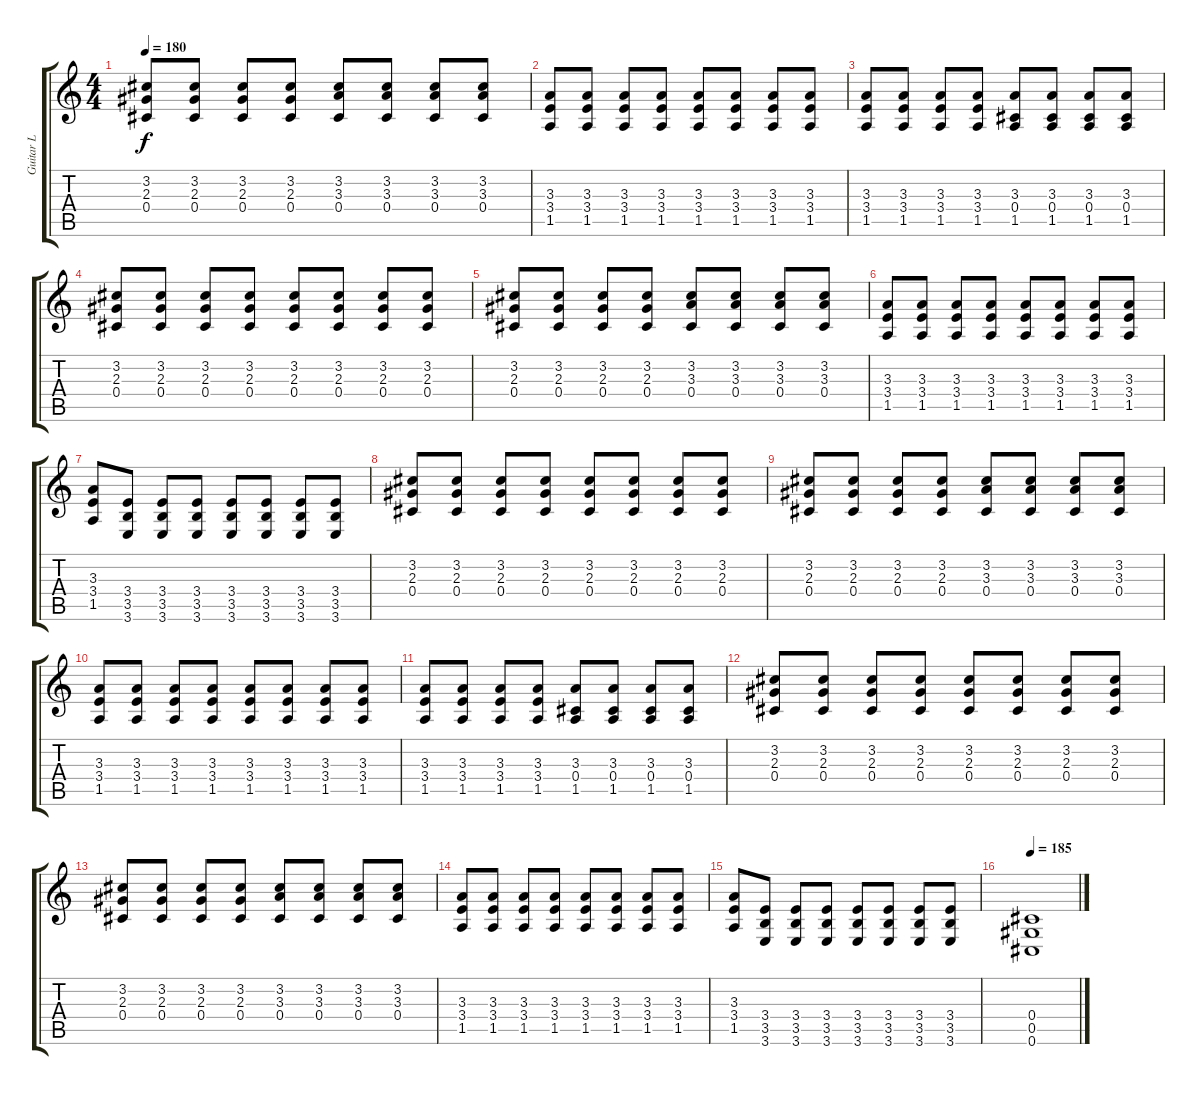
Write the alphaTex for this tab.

\track ("Guitar L" "Guitar L") {instrument distortionguitar}
\staff {score tabs}
\tuning (Eb4 Bb3 Gb3 Db3 Ab2 Db2) {hide}
\ts (4 4)
\tempo 180
\clef g2
\ks c
(3.2 2.3 0.4).8{dy f} (3.2 2.3 0.4).8 (3.2 2.3 0.4).8 (3.2 2.3 0.4).8 (3.2 3.3 0.4).8 (3.2 3.3 0.4).8 (3.2 3.3 0.4).8 (3.2 3.3 0.4).8 |
(3.3 3.4 1.5).8 (3.3 3.4 1.5).8 (3.3 3.4 1.5).8 (3.3 3.4 1.5).8 (3.3 3.4 1.5).8 (3.3 3.4 1.5).8 (3.3 3.4 1.5).8 (3.3 3.4 1.5).8 |
(3.3 3.4 1.5).8 (3.3 3.4 1.5).8 (3.3 3.4 1.5).8 (3.3 3.4 1.5).8 (3.3 0.4 1.5).8 (3.3 0.4 1.5).8 (3.3 0.4 1.5).8 (3.3 0.4 1.5).8 |
(3.2 2.3 0.4).8 (3.2 2.3 0.4).8 (3.2 2.3 0.4).8 (3.2 2.3 0.4).8 (3.2 2.3 0.4).8 (3.2 2.3 0.4).8 (3.2 2.3 0.4).8 (3.2 2.3 0.4).8 |
(3.2 2.3 0.4).8 (3.2 2.3 0.4).8 (3.2 2.3 0.4).8 (3.2 2.3 0.4).8 (3.2 3.3 0.4).8 (3.2 3.3 0.4).8 (3.2 3.3 0.4).8 (3.2 3.3 0.4).8 |
(3.3 3.4 1.5).8 (3.3 3.4 1.5).8 (3.3 3.4 1.5).8 (3.3 3.4 1.5).8 (3.3 3.4 1.5).8 (3.3 3.4 1.5).8 (3.3 3.4 1.5).8 (3.3 3.4 1.5).8 |
(3.3 3.4 1.5).8 (3.4 3.5 3.6).8 (3.4 3.5 3.6).8 (3.4 3.5 3.6).8 (3.4 3.5 3.6).8 (3.4 3.5 3.6).8 (3.4 3.5 3.6).8 (3.4 3.5 3.6).8 |
(3.2 2.3 0.4).8 (3.2 2.3 0.4).8 (3.2 2.3 0.4).8 (3.2 2.3 0.4).8 (3.2 2.3 0.4).8 (3.2 2.3 0.4).8 (3.2 2.3 0.4).8 (3.2 2.3 0.4).8 |
(3.2 2.3 0.4).8 (3.2 2.3 0.4).8 (3.2 2.3 0.4).8 (3.2 2.3 0.4).8 (3.2 3.3 0.4).8 (3.2 3.3 0.4).8 (3.2 3.3 0.4).8 (3.2 3.3 0.4).8 |
(3.3 3.4 1.5).8 (3.3 3.4 1.5).8 (3.3 3.4 1.5).8 (3.3 3.4 1.5).8 (3.3 3.4 1.5).8 (3.3 3.4 1.5).8 (3.3 3.4 1.5).8 (3.3 3.4 1.5).8 |
(3.3 3.4 1.5).8 (3.3 3.4 1.5).8 (3.3 3.4 1.5).8 (3.3 3.4 1.5).8 (3.3 0.4 1.5).8 (3.3 0.4 1.5).8 (3.3 0.4 1.5).8 (3.3 0.4 1.5).8 |
(3.2 2.3 0.4).8 (3.2 2.3 0.4).8 (3.2 2.3 0.4).8 (3.2 2.3 0.4).8 (3.2 2.3 0.4).8 (3.2 2.3 0.4).8 (3.2 2.3 0.4).8 (3.2 2.3 0.4).8 |
(3.2 2.3 0.4).8 (3.2 2.3 0.4).8 (3.2 2.3 0.4).8 (3.2 2.3 0.4).8 (3.2 3.3 0.4).8 (3.2 3.3 0.4).8 (3.2 3.3 0.4).8 (3.2 3.3 0.4).8 |
(3.3 3.4 1.5).8 (3.3 3.4 1.5).8 (3.3 3.4 1.5).8 (3.3 3.4 1.5).8 (3.3 3.4 1.5).8 (3.3 3.4 1.5).8 (3.3 3.4 1.5).8 (3.3 3.4 1.5).8 |
(3.3 3.4 1.5).8 (3.4 3.5 3.6).8 (3.4 3.5 3.6).8 (3.4 3.5 3.6).8 (3.4 3.5 3.6).8 (3.4 3.5 3.6).8 (3.4 3.5 3.6).8 (3.4 3.5 3.6).8 |
\tempo 185
(0.4 0.5 0.6).1
